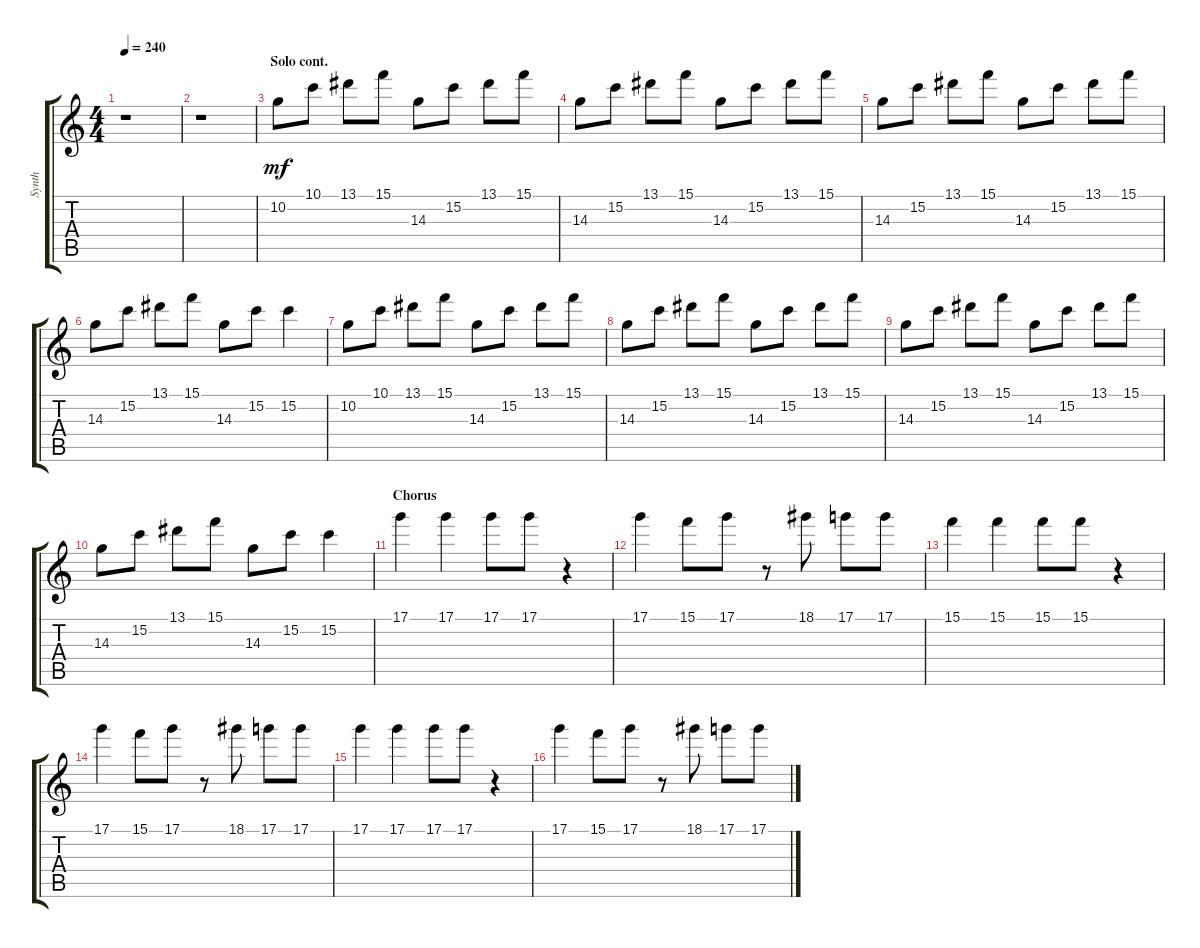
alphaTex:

\track ("Synth" "Synth") {instrument electricguitarclean}
\staff {score tabs}
\tuning (D4 A3 F3 C3 G2 C2) {hide}
\ts (4 4)
\tempo 240
\clef g2
\ks aminor
r.1{dy mf} |
r.1 |
\section ("" "Solo cont.")
10.2.8 10.1.8 13.1.8 15.1.8 14.3.8 15.2.8 13.1.8 15.1.8 |
14.3.8 15.2.8 13.1.8 15.1.8 14.3.8 15.2.8 13.1.8 15.1.8 |
14.3.8 15.2.8 13.1.8 15.1.8 14.3.8 15.2.8 13.1.8 15.1.8 |
14.3.8 15.2.8 13.1.8 15.1.8 14.3.8 15.2.8 15.2.4 |
10.2.8 10.1.8 13.1.8 15.1.8 14.3.8 15.2.8 13.1.8 15.1.8 |
14.3.8 15.2.8 13.1.8 15.1.8 14.3.8 15.2.8 13.1.8 15.1.8 |
14.3.8 15.2.8 13.1.8 15.1.8 14.3.8 15.2.8 13.1.8 15.1.8 |
14.3.8 15.2.8 13.1.8 15.1.8 14.3.8 15.2.8 15.2.4 |
\section ("" "Chorus")
17.1.4 17.1.4 17.1.8 17.1.8 r.4 |
17.1.4 15.1.8 17.1.8 r.8 18.1.8 17.1.8 17.1.8 |
15.1.4 15.1.4 15.1.8 15.1.8 r.4 |
17.1.4 15.1.8 17.1.8 r.8 18.1.8 17.1.8 17.1.8 |
17.1.4 17.1.4 17.1.8 17.1.8 r.4 |
17.1.4 15.1.8 17.1.8 r.8 18.1.8 17.1.8 17.1.8
